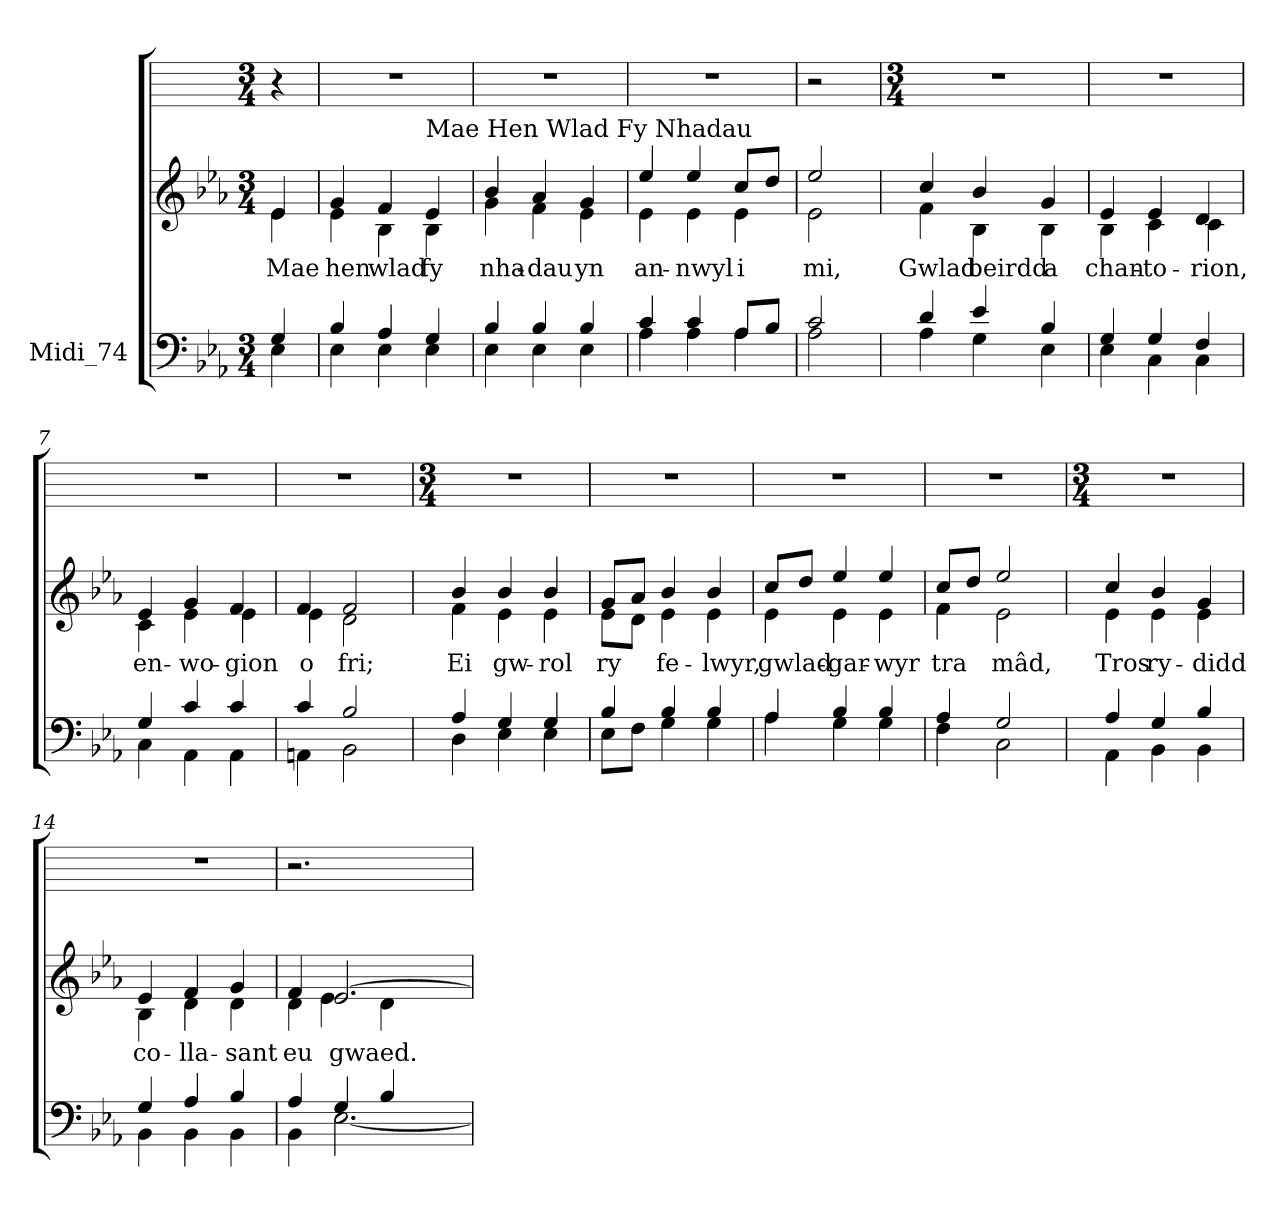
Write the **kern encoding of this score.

**kern	**kern	**text	**kern
*part3	*part2	*part2	*part1
*staff3	*staff2	*staff2	*staff1
*I"Midi_74	*	*	*
*clefF4	*clefG2	*	*
*k[b-e-a-]	*k[b-e-a-]	*	*
*E-:	*E-:	*	*
*M3/4	*M3/4	*	*M3/4
=	=	=	=
*^	*^	*	*
!	!	!	!	!LO:LY:b	!
4G/	4E-\	4e-/	4e-\	Mae	4r
=1	=1	=1	=1	=1	=1
!	!	!	!	!LO:LY:b	!
4B-/	4E-\	4g/	4e-\	hen	2.r
!	!	!	!	!LO:LY:b	!
4A-/	4E-\	4f/	4B-\	wlad	.
!	!	!LO:TX:a:t=Mae Hen Wlad Fy Nhadau	!	!	!
!	!	!	!	!LO:LY:b	!
4G/	4E-\	4e-/	4B-\	fy	.
=2	=2	=2	=2	=2	=2
!	!	!	!	!LO:LY:b	!
4B-/	4E-\	4b-/	4g\	nha-	2.r
!	!	!	!	!LO:LY:b	!
4B-/	4E-\	4a-/	4f\	-dau	.
!	!	!	!	!LO:LY:b	!
4B-/	4E-\	4g/	4e-\	yn	.
=3	=3	=3	=3	=3	=3
!	!	!	!	!LO:LY:b	!
4c/	4A-\	4ee-/	4e-\	an-	2.r
!	!	!	!	!LO:LY:b	!
4c/	4A-\	4ee-/	4e-\	-nwyl	.
!	!	!	!	!LO:LY:b	!
8A-/L	4A-\	8cc/L	4e-\	i	.
8B-/J	.	8dd/J	.	.	.
=4	=4	=4	=4	=4	=4
!	!	!	!	!LO:LY:b	!
2c/	2A-\	2ee-/	2e-\	mi,	2r
!!LO:LB:g=z
=5	=5	=5	=5	=5	=5
*	*	*	*	*	*M3/4
!	!	!	!	!LO:LY:b	!
4d/	4A-\	4cc/	4f\	Gwlad	2.r
!	!	!	!	!LO:LY:b	!
4e-/	4G\	4b-/	4B-\	beirdd	.
!	!	!	!	!LO:LY:b	!
4B-/	4E-\	4g/	4B-\	a	.
=6	=6	=6	=6	=6	=6
!	!	!	!	!LO:LY:b	!
4G/	4E-\	4e-/	4B-\	chan-	2.r
!	!	!	!	!LO:LY:b	!
4G/	4C\	4e-/	4c\	-to-	.
!	!	!	!	!LO:LY:b	!
4F/	4C\	4d/	4c\	-rion,	.
=7	=7	=7	=7	=7	=7
!	!	!	!	!LO:LY:b	!
4G/	4C\	4e-/	4c\	en-	2.r
!	!	!	!	!LO:LY:b	!
4c/	4AA-\	4g/	4e-\	-wo-	.
!	!	!	!	!LO:LY:b	!
4c/	4AA-\	4f/	4e-\	-gion	.
=8	=8	=8	=8	=8	=8
!	!	!	!	!LO:LY:b	!
4c/	4AAn\	4f/	4e-\	o	2.r
!	!	!	!	!LO:LY:b	!
2B-/	2BB-\	2f/	2d\	fri;	.
!!LO:LB:g=z
=9	=9	=9	=9	=9	=9
*	*	*	*	*	*M3/4
!	!	!	!	!LO:LY:b	!
4A-/	4D\	4b-/	4f\	Ei	2.r
!	!	!	!	!LO:LY:b	!
4G/	4E-\	4b-/	4e-\	gw-	.
!	!	!	!	!LO:LY:b	!
4G/	4E-\	4b-/	4e-\	-rol	.
=10	=10	=10	=10	=10	=10
!	!	!	!	!LO:LY:b	!
4B-/	8E-\L	8g/L	8e-\L	ry	2.r
.	8F\J	8a-/J	8d\J	.	.
!	!	!	!	!LO:LY:b	!
4B-/	4G\	4b-/	4e-\	fe-	.
!	!	!	!	!LO:LY:b	!
4B-/	4G\	4b-/	4e-\	-lwyr,	.
=11	=11	=11	=11	=11	=11
!	!	!	!	!LO:LY:b	!
4A-/	4A-\	8cc/L	4e-\	gwlad-	2.r
.	.	8dd/J	.	.	.
!	!	!	!	!LO:LY:b	!
4B-/	4G\	4ee-/	4e-\	-gar-	.
!	!	!	!	!LO:LY:b	!
4B-/	4G\	4ee-/	4e-\	-wyr	.
=12	=12	=12	=12	=12	=12
!	!	!	!	!LO:LY:b	!
4A-/	4F\	8cc/L	4f\	tra	2.r
.	.	8dd/J	.	.	.
!	!	!	!	!LO:LY:b	!
2G/	2C\	2ee-/	2e-\	mâd,	.
!!LO:LB:g=z
=13	=13	=13	=13	=13	=13
*	*	*	*	*	*M3/4
!	!	!	!	!LO:LY:b	!
4A-/	4AA-\	4cc/	4e-\	Tros	2.r
!	!	!	!	!LO:LY:b	!
4G/	4BB-\	4b-/	4e-\	ry-	.
!	!	!	!	!LO:LY:b	!
4B-/	4BB-\	4g/	4e-\	-didd	.
=14	=14	=14	=14	=14	=14
!	!	!	!	!LO:LY:b	!
4G/	4BB-\	4e-/	4B-\	co-	2.r
!	!	!	!	!LO:LY:b	!
4A-/	4BB-\	4f/	4d\	-lla-	.
!	!	!	!	!LO:LY:b	!
4B-/	4BB-\	4g/	4d\	-sant	.
=15	=15	=15	=15	=15	=15
!	!	!	!	!LO:LY:b	!
4A-/	4BB-\	4f/	4d\	eu	2.r
!	!	!	!	!LO:LY:b	!
4G/	[2.E-\	[2.e-/	4e-\	gwaed.	.
4B-/	.	.	4d\	.	.
4ryy	.	.	4ryy	.	4ryy
*v	*v	*	*	*	*
*	*v	*v	*	*
=	=	=	=
*-	*-	*-	*-
